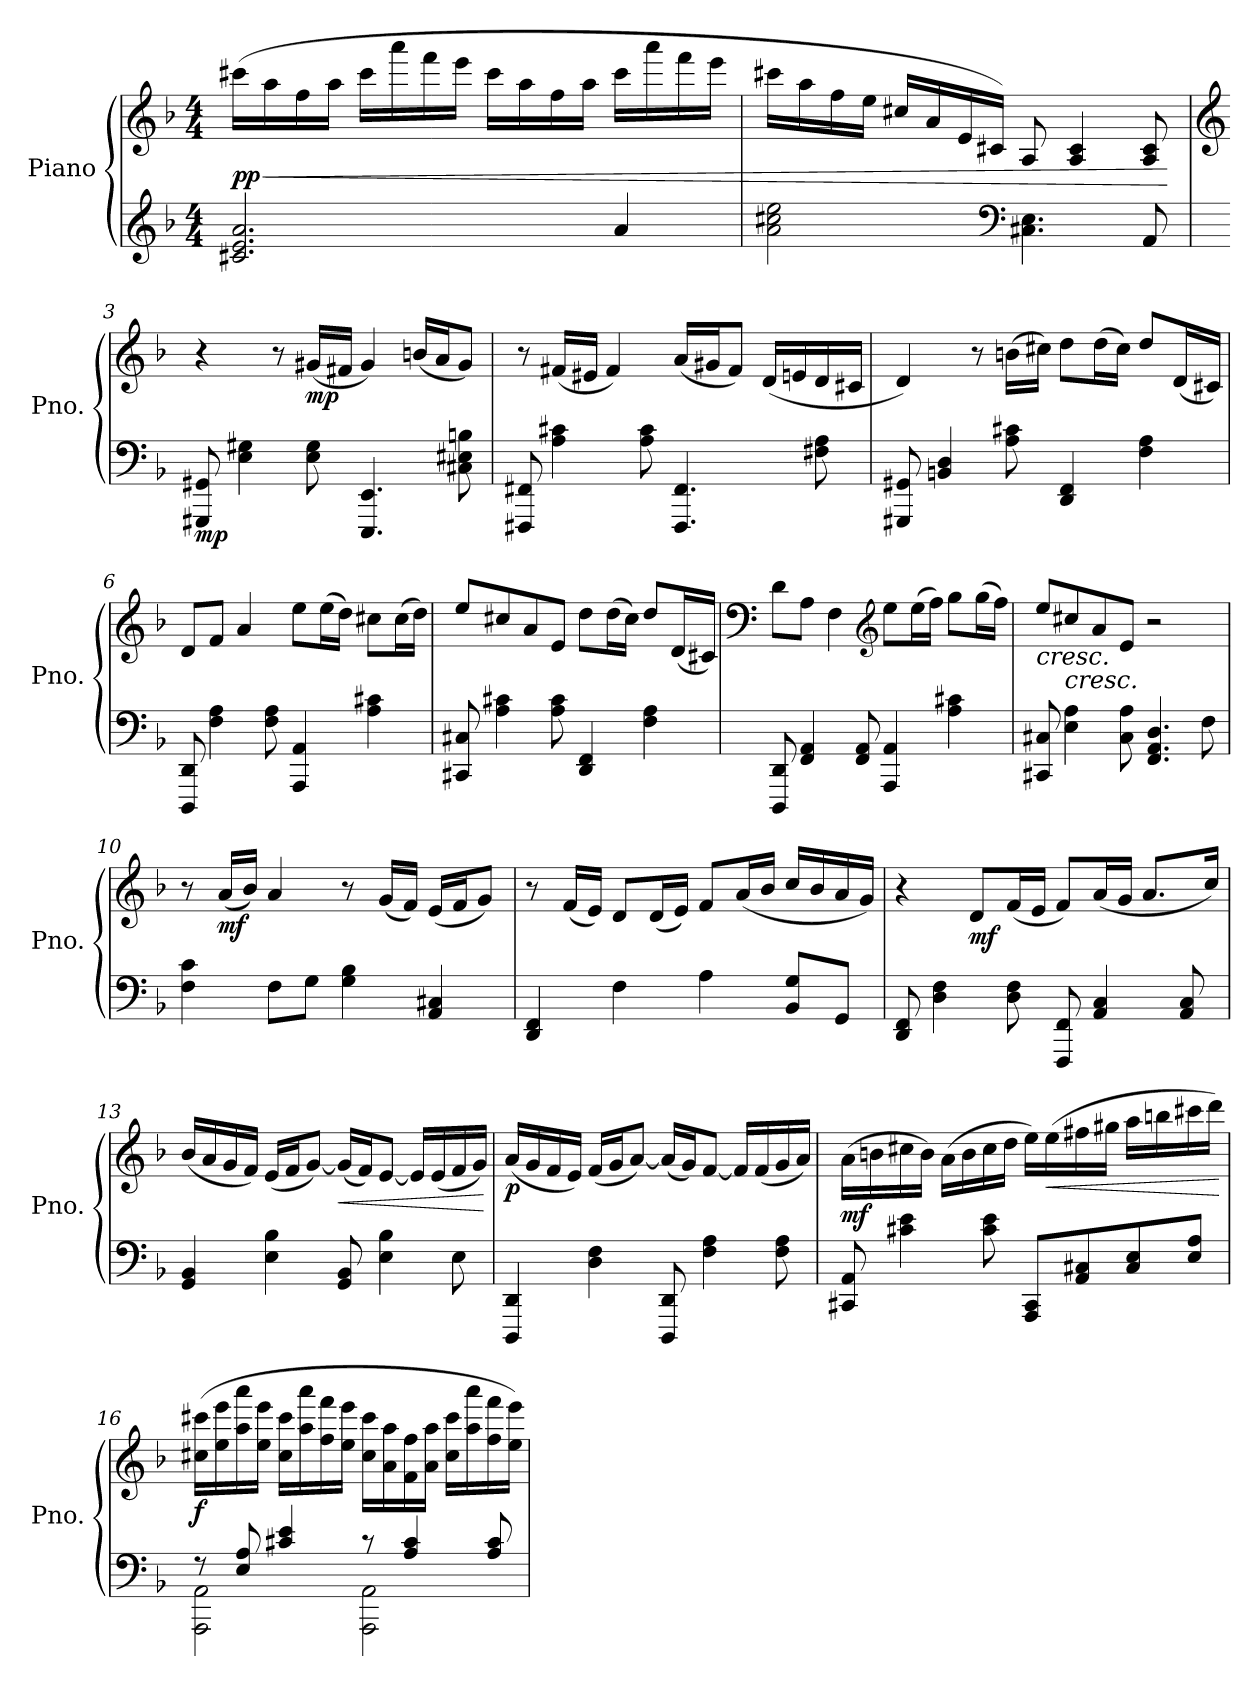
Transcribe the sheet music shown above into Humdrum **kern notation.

**kern	**kern	**dynam
*part1	*part1	*part1
*staff2	*staff1	*staff1/2
*I"Piano	*	*
*I'Pno.	*	*
*clefG2	*clefG2	*
*k[b-]	*k[b-]	*
*M4/4	*M4/4	*
*MM56	*MM56	*
=1	=1	=1
!	!	!LO:HP:b
!	!	!LO:DY:n=1:b
2.c#X/ 2.e/ 2.a/	(>16ccc#X\LL	< pp
.	16aa\	.
.	16ff\	.
.	16aa\JJ	.
.	16ccc#\LL	.
.	16aaa\	.
.	16fff\	.
.	16eee\JJ	.
.	16ccc#\LL	.
.	16aa\	.
.	16ff\	.
.	16aa\JJ	.
4a/	16ccc#\LL	.
.	16aaa\	.
.	16fff\	.
.	16eee\JJ	.
=2	=2	=2
2a\ 2cc#X\ 2ee\	16ccc#X\LL	.
.	16aa\	.
.	16ff\	.
.	16ee\JJ	.
.	16cc#X/LL	.
.	16a/	.
.	16e/	.
.	16c#X/JJ)	.
*clefF4	*	*
4.C#X\ 4.E\	8A/	.
.	4A/ 4c#/	.
8AA/	8A/ 8c#/	.
.	.	[
!!LO:LB:g=z
=3	=3	=3
*	*clefG2	*
!	!	!LO:DY:b=2
8GGG#X/ 8GG#X/	4r	mp
4E\ 4G#X\	.	.
.	8r	.
!	!	!LO:DY:b
8E\ 8G#\	(<16g#X/LL	mp
.	16f#X/JJ	.
4.EEE/ 4.EE/	4g#/)	.
.	(<16bn/LL	.
.	16a/J	.
8C#X\ 8E#X\ 8Bn\	8g#/J)	.
=4	=4	=4
8FFF#X/ 8FF#X/	8r	.
4A\ 4c#X\	(<16f#X/LL	.
.	16e#X/JJ	.
.	4f#/)	.
8A\ 8c#\	.	.
4.FFF#/ 4.FF#/	(<16a/LL	.
.	16g#X/J	.
.	8f#/J)	.
.	(<16d/LL	.
.	16en/	.
8F#X\ 8A\	16d/	.
.	16c#X/JJ	.
=5	=5	=5
8GGG#X/ 8GG#X/	4d/)	.
4BBn/ 4D/	.	.
.	8r	.
8A\ 8c#X\	(>16bn\LL	.
.	16cc#X\JJ)	.
4DD/ 4FF/	8dd\L	.
.	(>16dd\L	.
.	16cc#\JJ)	.
4F\ 4A\	8dd/L	.
.	(<16d/L	.
.	16c#X/JJ)	.
!!LO:LB:g=z
=6	=6	=6
8DDD/ 8DD/	8d/L	.
4F\ 4A\	8f/J	.
.	4a/	.
8F\ 8A\	.	.
4AAA/ 4AA/	8ee\L	.
.	(>16ee\L	.
.	16dd\JJ)	.
4A\ 4c#X\	8cc#X\L	.
.	(>16cc#\L	.
.	16dd\JJ)	.
=7	=7	=7
8CC#X/ 8C#X/	8ee/L	.
4A\ 4c#X\	8cc#X/	.
.	8a/	.
8A\ 8c#\	8e/J	.
!	!	!LO:DY:b=2
!	!	!LO:DY:n=1:b
4DD/ 4FF/	8dd\L	mp p
.	(>16dd\L	.
.	16cc#\JJ)	.
4F\ 4A\	8dd/L	.
.	(<16d/L	.
.	16c#X/JJ)	.
=8	=8	=8
*	*clefF4	*
8DDD/ 8DD/	8d\L	.
4FF/ 4AA/	8A\J	.
.	4F\	.
8FF/ 8AA/	.	.
*	*clefG2	*
4AAA/ 4AA/	8ee\L	.
.	(>16ee\L	.
.	16ff\JJ)	.
4A\ 4c#X\	8gg\L	.
.	(>16gg\L	.
.	16ff\JJ)	.
=9	=9	=9
!	!	!LO:HP:b
8CC#X/ 8C#X/	8ee/L	<
!	!	!LO:HP:b
4E\ 4A\	8cc#X/	<
.	8a/	.
8C#\ 8A\	8e/J	.
4.FF/ 4.AA/ 4.D/	2r	.
8F\	.	.
!!LO:LB:g=z
=10	=10	=10
4F\ 4c\	8r	.
!	!	!LO:DY:b
.	(<16a/LL	mf
.	16b-/JJ)	.
8F\L	4a/	.
8G\J	.	.
4G\ 4B-\	8r	.
.	(<16g/LL	.
.	16f/JJ)	.
4AA/ 4C#X/	(<16e/LL	.
.	16f/J	.
.	8g/J)	.
=11	=11	=11
4DD/ 4FF/	8r	.
.	(<16f/LL	.
.	16e/JJ)	.
4F\	8d/L	.
.	(<16d/L	.
.	16e/JJ)	.
4A\	8f/L	.
.	(<16a/L	.
.	16b-/JJ	.
8BB-/ 8G/L	16cc/LL	.
.	16b-/	.
8GG/J	16a/	.
.	16g/JJ)	.
.	.	[ [
=12	=12	=12
8DD/ 8FF/	4r	.
4D\ 4F\	.	.
!	!	!LO:DY:b
.	8d/L	mf
8D\ 8F\	(<16f/L	.
.	16e/JJ	.
8FFF/ 8FF/	8f/L)	.
4AA/ 4C/	(<16a/L	.
.	16g/JJ	.
.	8.a/L	.
8AA/ 8C/	.	.
.	16cc/Jk)	.
!!LO:LB:g=z
=13	=13	=13
4GG/ 4BB-/	(<16b-/LL	.
.	16a/	.
.	16g/	.
.	16f/JJ)	.
4E\ 4B-\	(<16e/LL	.
.	16f/J	.
.	[8g/J)	.
!	!	!LO:HP:b
8GG/ 8BB-/	(<16g/LL]	<
.	16f/J)	.
4E\ 4B-\	[8e/J	.
.	16e/LL]	.
.	(<16e/	.
8E\	16f/	.
.	16g/JJ)	.
.	.	[
=14	=14	=14
!	!	!LO:DY:b
4DDD/ 4DD/	(<16a/LL	p
.	16g/	.
.	16f/	.
.	16e/JJ)	.
4D\ 4F\	(<16f/LL	.
.	16g/J	.
.	[8a/J)	.
8DDD/ 8DD/	(<16a/LL]	.
.	16g/J)	.
4F\ 4A\	[8f/J	.
.	16f/LL]	.
.	(<16f/	.
8F\ 8A\	16g/	.
.	16a/JJ)	.
!!LO:PB:g=z
=15	=15	=15
!	!	!LO:DY:b
8CC#X/ 8AA/	(>16a\LL	mf
.	16bn\	.
4c#X\ 4e\	16cc#X\	.
.	16b\JJ)	.
.	(>16a\LL	.
.	16b\	.
8c#\ 8e\	16cc#\	.
.	16dd\JJ	.
8AAA/ 8CC#/L	16ee\LL)	.
!	!	!LO:HP:b
.	(>16ee\	<
8AA/ 8C#X/	16ff#X\	.
.	16gg#X\JJ	.
8C#/ 8E/	16aa\LL	.
.	16bbn\	.
8E/ 8A/J	16ccc#X\	.
.	16ddd\JJ)	.
.	.	[
=16	=16	=16
*^	*	*
!	!	!	!LO:DY:b
8r	2AAA\ 2AA\	(>16cc#X\ 16ccc#X\LL	f
.	.	16ee\ 16eee\	.
8E/ 8A/	.	16aa\ 16aaa\	.
.	.	16ee\ 16eee\JJ	.
4c#X/ 4e/	.	16cc#\ 16ccc#\LL	.
.	.	16aa\ 16aaa\	.
.	.	16ff\ 16fff\	.
.	.	16ee\ 16eee\JJ	.
8r	2AAA\ 2AA\	16cc#\ 16ccc#\LL	.
.	.	16a\ 16aa\	.
4A/ 4c#/	.	16f\ 16ff\	.
.	.	16a\ 16aa\JJ	.
.	.	16cc#\ 16ccc#\LL	.
.	.	16aa\ 16aaa\	.
8A/ 8c#/	.	16ff\ 16fff\	.
.	.	16ee\ 16eee\JJ)	.
*v	*v	*	*
=	=	=
*-	*-	*-
